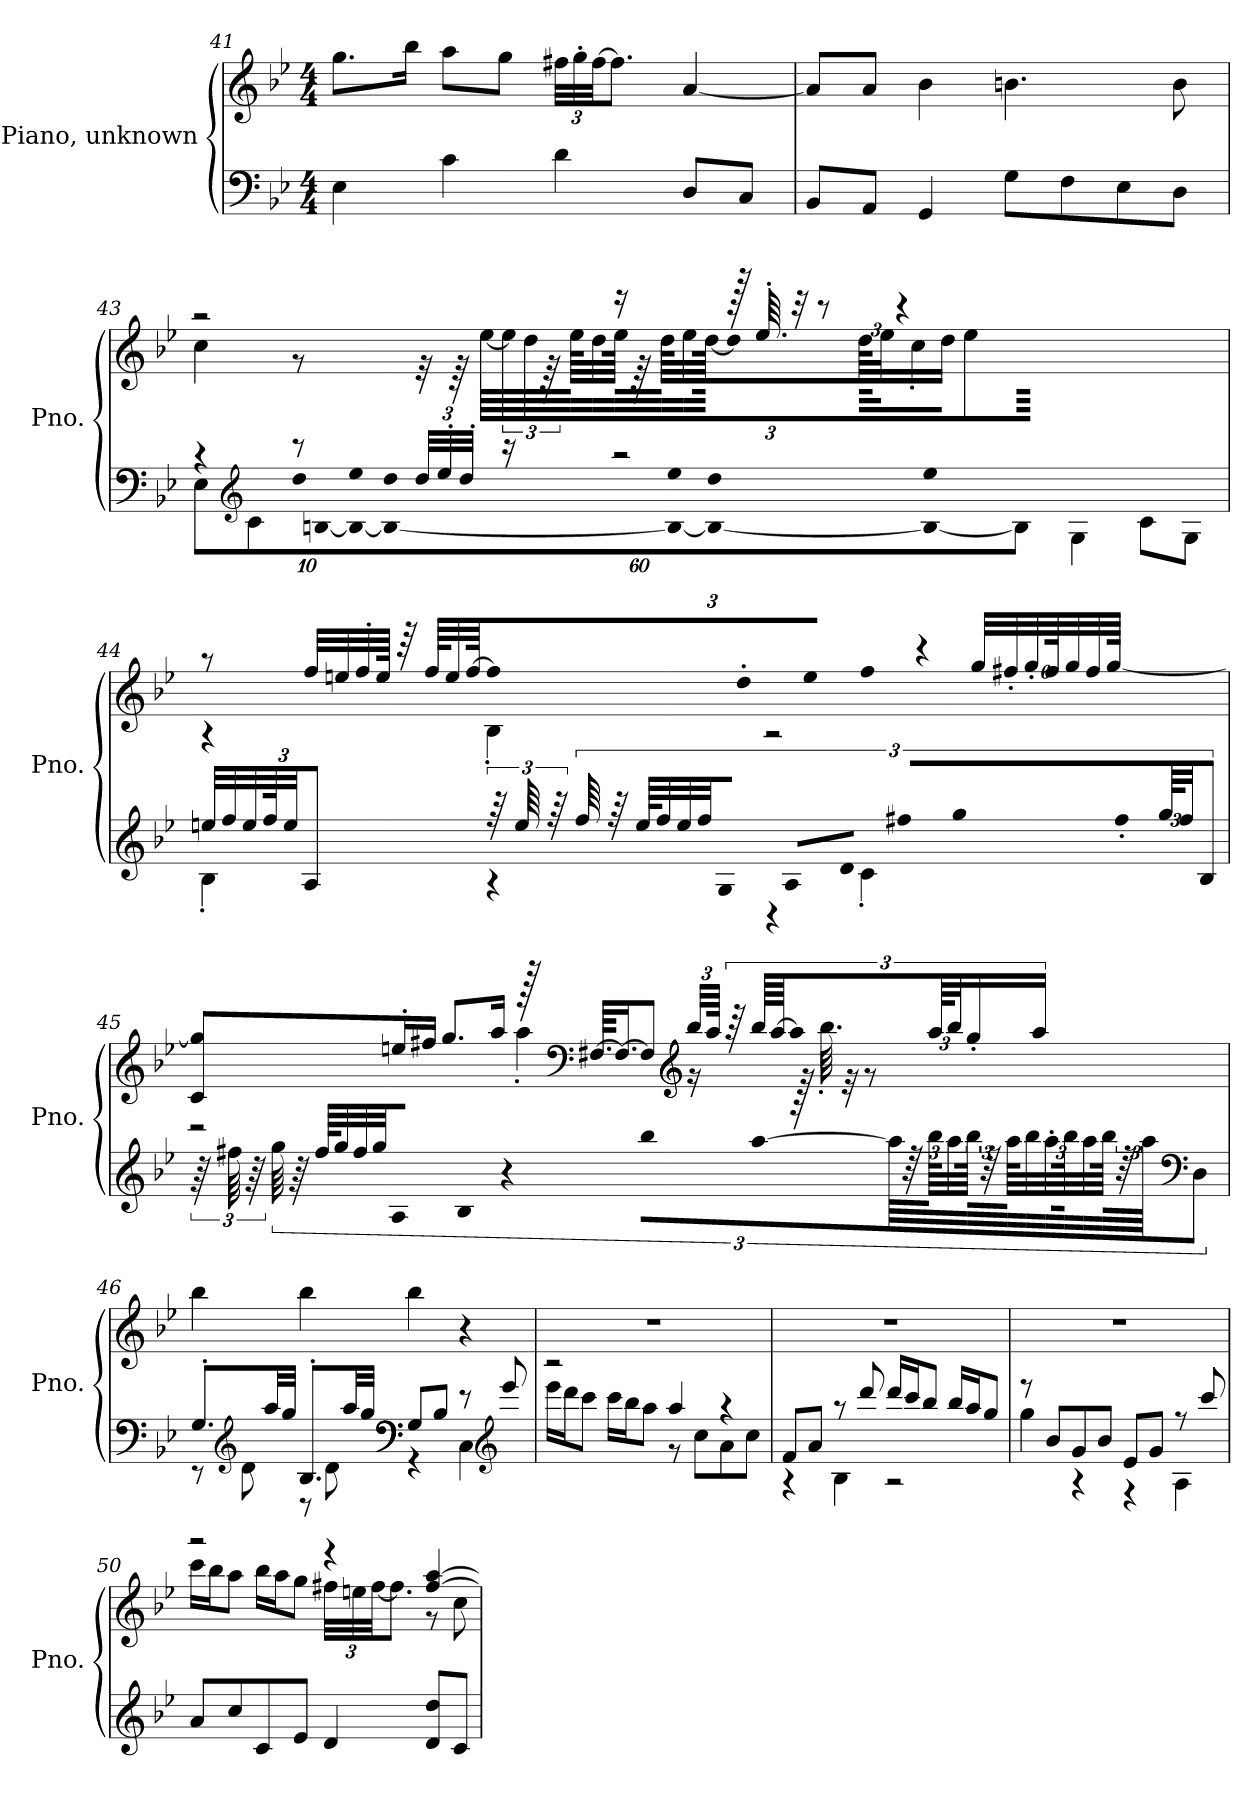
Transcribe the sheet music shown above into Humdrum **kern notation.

**kern	**kern
*part1	*part1
*staff2	*staff1
*I"Piano, unknown	*
*I'Pno.	*
!!LO:LB:g=z
*clefF4	*clefG2
*k[b-e-]	*k[b-e-]
*M4/4	*M4/4
=41	=41
4E-\	8.gg\L
.	16bb-\Jk
4c\	8aa\L
.	8gg\J
*	*Xbrackettup
4d\	48ff#X\LLL
.	48gg'\
.	[48ff#\JJ
.	8.ff#\J]
8D/L	[4a/
8C/J	.
=42	=42
8BB-/L	8a/L]
8AA/J	8a/J
4GG/	4b-\
8G\L	4.bn\
8F\	.
8E-\	.
8D\J	8b\
!!LO:LB:g=z
=43	=43
*^	*^
4r	8E-\L	2r	4cc\
*clefG2	*	*	*
.	8c\	.	.
*	*Xbrackettup	*	*
!	!LO:N:vis=64	!	!
8r	640%9dd\LLL	.	8r
!	!LO:N:vis=64	!	!
.	[640%9Bn\J	.	.
!	!LO:N:vis=32	!	!
.	1920%53B\_ 1920%53ee-\	.	.
!	!LO:N:vis=64	!	!
.	640%9B\_ 640%9dd\K	.	.
!	!LO:N:vis=32	!	!
.	1920%53B\_ 1920%53ee-\	.	.
!	!LO:N:vis=64	!	!
.	640%9B\_ 640%9dd\L	.	.
!	!LO:N:vis=64	!	!
.	640%9B\_ 640%9ee-\JJJ	.	.
48dd/LLL	.	.	32r
.	8B\J]	.	.
48ee-'/	.	.	.
.	.	.	64r
48dd'/JJJ	.	.	.
.	.	.	[64ee-\LLLL
*	*	*	*brackettup
16r	.	.	96ee-\]
.	.	.	96dd\JJJJ
.	.	.	96r
*	*	*	*Xbrackettup
.	.	.	96ee-\KLLL
.	.	.	48dd\
*	*	*	*brackettup
2r	.	16r	96ee-\JJJk
.	4G\	.	.
.	.	.	96r
.	.	.	96dd\KLLL
*	*	*	*Xbrackettup
.	.	.	48ee-\
.	.	.	[96dd\K
.	.	128r	32dd\]
.	.	64.ee-'/	.
.	.	32r	96dd\K
.	.	.	48ee-\J
.	.	8r	16cc'\
.	.	.	16dd\JJ
.	.	4r	4ee-\
.	8c\L	.	.
.	8G\J	.	.
1920ryy	.	1920ryy	1920ryy
!!LO:LB:g=z	!!
=44	=44	=44	=44
32een/LLL	4B-'\	8r	4r
32ff/	.	.	.
32ee/	.	.	.
96ff/K	.	.	.
48ee/JJ	.	.	.
8A/J	.	48ff/LLL	.
.	.	48een/	.
.	.	48ff'/	.
*	*	*brackettup	*
.	.	96ee/JJJk	.
.	.	96r	.
.	.	96ff/KLLL	.
*	*	*Xbrackettup	*
.	.	48ee/	.
.	.	[96ff/JJK	.
*brackettup	*	*	*
96r	4r	8ff/]	4B-'\
96ee/	.	.	.
96r	.	.	.
96ff/	.	.	.
96r	.	.	.
96ee/KLLL	.	.	.
*Xbrackettup	*	*	*
48ff/	.	.	.
48ee/	.	.	.
48ff/JJ	.	.	.
8G/J	.	16dd'/L	.
.	.	16ee/JJ	.
8A/L	4r	4ff/	2r
8d/J	.	.	.
32ff#X/LLL	4c'\	8r	.
32gg/	.	.	.
32ff#'/	.	.	.
96gg/K	.	.	.
48ff#/JJ	.	.	.
8B-/J	.	48gg/LLL	.
.	.	48ff#X'/	.
.	.	48gg'/	.
.	.	96ff#/K	.
.	.	48gg/	.
.	.	48ff#/	.
.	.	[96gg/JJJk	.
*v	*v	*	*
!!LO:LB:g=z	!!
=45	=45	=45
*brackettup	*	*
96r	8c/ 8gg/]L	2r
96ff#X\	.	.
96r	.	.
96gg\	.	.
96r	.	.
96ff#/KLLL	.	.
*Xbrackettup	*	*
48gg/	.	.
48ff#/	.	.
48gg/JJ	.	.
8A/J	16een'/L	.
.	16ff#X/JJ	.
4B-/	8.gg/L	.
.	16aa/Jk	.
32r	128r	4aa'\
*	*clefF4	*
.	[64.F#X/KKLL	.
64bb-\LLLL	16.F#/J_	.
[64aa\	.	.
*brackettup	*	*
96aa\JJJJ]	.	.
96r	.	.
96bb-\KLLL	.	.
*Xbrackettup	*	*
48aa\	.	.
96bb-\JJJk	.	.
*brackettup	*	*
96r	8F#/J]	.
96aa\KLLL	.	.
48bb-\	.	.
48aa'\	.	.
*Xbrackettup	*	*
96bb-\K	.	.
48aa\	.	.
*brackettup	*	*
96bb-\JJJk	.	.
96r	.	.
96aa\	.	.
*clefF4	*clefG2	*
4D\	48bb-/LLL	16r
.	96aa/JJJk	.
*	*brackettup	*
.	96r	.
.	96bb-/LLLL	.
.	[96aa/J	.
.	32aa/]	128r
.	.	64.bb-'\
*	*Xbrackettup	*
.	96aa/K	32r
.	48bb-/J	.
.	16gg'/	8r
.	16aa/JJ	.
*	*v	*v
!!LO:LB:g=z
=46	=46
*^	*
8.G'/L	8r	4bb-\
*clefG2	*	*
.	8d\	.
32aa/LL	.	.
32gg/JJJ	.	.
8.B-'/L	8r	4bb-\
.	8d\	.
32aa/LL	.	.
32gg/JJJ	.	.
*clefF4	*	*
8G/L	4r	4bb-\
8B-/J	.	.
8r	4C\	4r
*clefG2	*	*
8eee-/	.	.
=47	=47	=47
2r	16eee-\LL	1r
.	16ddd\J	.
.	8ccc\J	.
.	16ccc\LL	.
.	16bb-\J	.
.	8aa\J	.
4aa/	8r	.
.	8cc\L	.
4r	8a\	.
.	8cc\J	.
=48	=48	=48
8f/L	4r	1r
8a/J	.	.
8r	4B-\	.
8ddd/	.	.
16ddd/LL	2r	.
16ccc/J	.	.
8bb-/J	.	.
16bb-/LL	.	.
16aa/J	.	.
8gg/J	.	.
!!LO:PB:g=z
=49	=49	=49
8r	4gg\	1r
8b-/L	.	.
8g/	4r	.
8b-/J	.	.
8e-/L	4r	.
8g/J	.	.
8r	4A\	.
8ccc/	.	.
*v	*v	*
=50	=50
*	*^
8a/L	2r	16ccc\LL
.	.	16bb-\J
8cc/	.	8aa\J
8c/	.	16bb-\LL
.	.	16aa\J
8e-/J	.	8gg\J
4d/	4r	48ff#X\LLL
.	.	48een\
.	.	[48ff#\JJ
.	.	8.ff#\J]
8d/ 8dd/L	[4ff#/ [4aa/	8r
8c/J	.	8cc\
*	*v	*v
=	=
*-	*-
